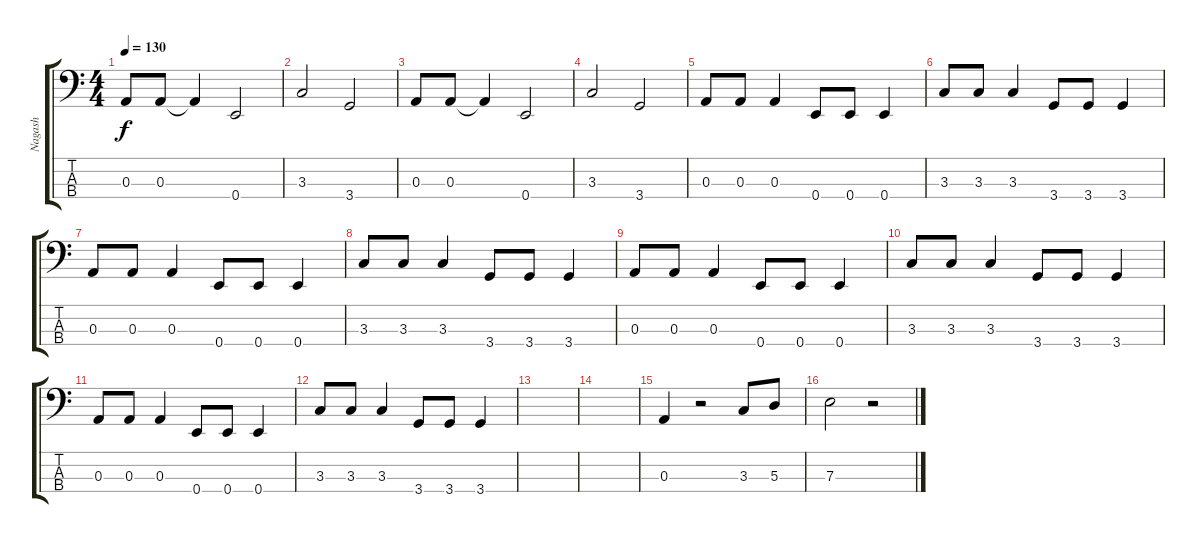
\track ("Nagash" "Nagash") {instrument electricbassfinger}
\staff {score tabs}
\tuning (G2 D2 A1 E1) {hide}
\ts (4 4)
\tempo 130
\clef f4
\ks c
0.3.8{dy f} 0.3.8 0.3{t}.4 0.4.2 |
3.3.2 3.4.2 |
0.3.8 0.3.8 0.3{t}.4 0.4.2 |
3.3.2 3.4.2 |
0.3.8 0.3.8 0.3.4 0.4.8 0.4.8 0.4.4 |
3.3.8 3.3.8 3.3.4 3.4.8 3.4.8 3.4.4 |
0.3.8 0.3.8 0.3.4 0.4.8 0.4.8 0.4.4 |
3.3.8 3.3.8 3.3.4 3.4.8 3.4.8 3.4.4 |
0.3.8 0.3.8 0.3.4 0.4.8 0.4.8 0.4.4 |
3.3.8 3.3.8 3.3.4 3.4.8 3.4.8 3.4.4 |
0.3.8 0.3.8 0.3.4 0.4.8 0.4.8 0.4.4 |
3.3.8 3.3.8 3.3.4 3.4.8 3.4.8 3.4.4 |
|
|
0.3.4 r.2 3.3.8 5.3.8 |
7.3.2 r.2
